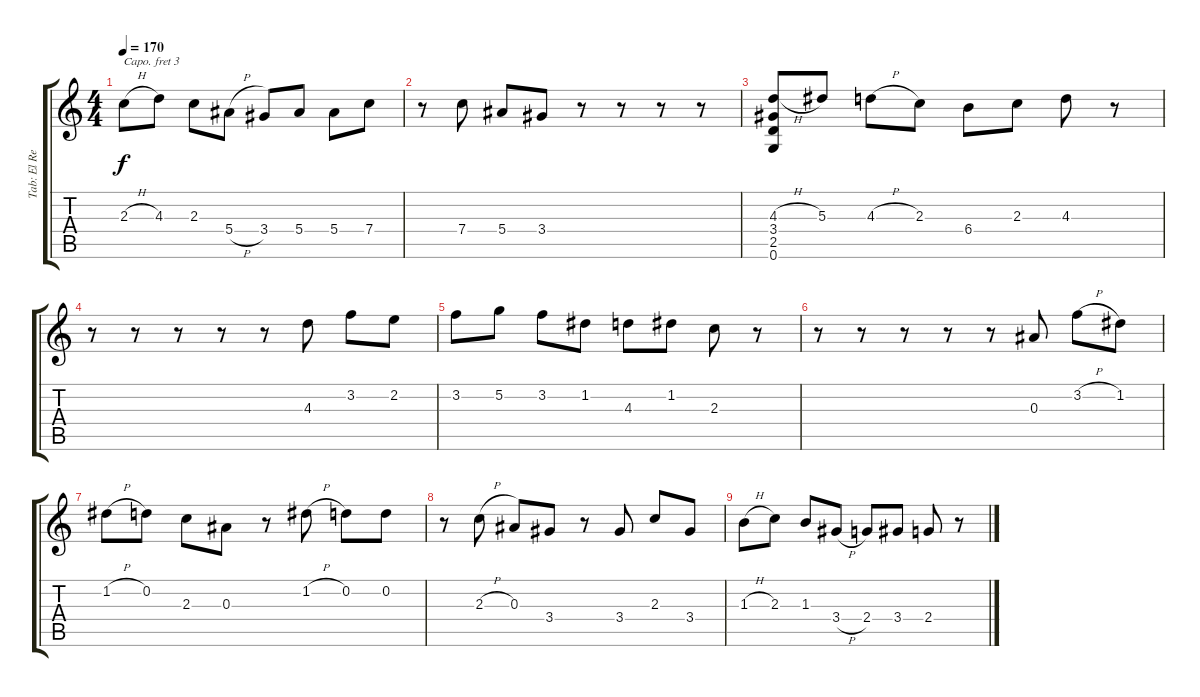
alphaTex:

\track ("Tab: El Rene" "Tab: El Re") {instrument acousticguitarnylon}
\staff {score tabs}
\capo 3
\tuning (E4 B3 G3 D3 A2 E2) {hide}
\ts (4 4)
\tempo 170
\clef g2
\ks c
2.3{h}.8{dy f} 4.3.8 2.3.8 5.4{h}.8 3.4.8 5.4.8 5.4.8 7.4.8 |
r.8 7.4.8 5.4.8 3.4.8 r.8 r.8 r.8 r.8 |
(4.3{h} 3.4 2.5 0.6).8 5.3.8 4.3{h}.8 2.3.8 6.4.8 2.3.8 4.3.8 r.8 |
r.8 r.8 r.8 r.8 r.8 4.3.8 3.2.8 2.2.8 |
3.2.8 5.2.8 3.2.8 1.2.8 4.3.8 1.2.8 2.3.8 r.8 |
r.8 r.8 r.8 r.8 r.8 0.3.8 3.2{h}.8 1.2.8 |
1.2{h}.8 0.2.8 2.3.8 0.3.8 r.8 1.2{h}.8 0.2.8 0.2.8 |
r.8 2.3{h}.8 0.3.8 3.4.8 r.8 3.4.8 2.3.8 3.4.8 |
1.3{h}.8 2.3.8 1.3.8 3.4{h}.8 2.4.8 3.4.8 2.4.8 r.8
